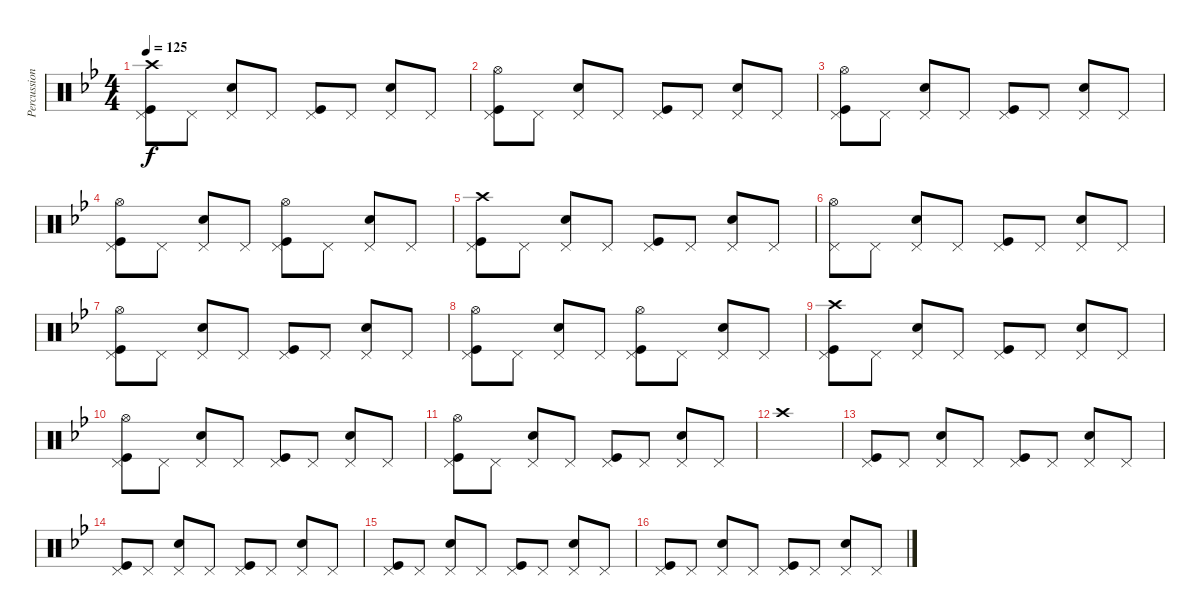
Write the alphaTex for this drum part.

\track ("Percussion" "Percussion") {instrument percussion}
\staff {score}
\articulation defaults
\ts (4 4)
\tempo 125
\clef neutral
\ks bb
("Crash high (hit)" "Kick (hit)" "Pedal Hi-Hat (hit)").8{dy f} "Pedal Hi-Hat (hit)".8 ("Snare (hit) 2" "Pedal Hi-Hat (hit)").8 "Pedal Hi-Hat (hit)".8 ("Kick (hit)" "Pedal Hi-Hat (hit)").8 "Pedal Hi-Hat (hit)".8 ("Snare (hit) 2" "Pedal Hi-Hat (hit)").8 "Pedal Hi-Hat (hit)".8 |
("Hi-Hat (open)" "Kick (hit)" "Pedal Hi-Hat (hit)").8 "Pedal Hi-Hat (hit)".8 ("Snare (hit) 2" "Pedal Hi-Hat (hit)").8 "Pedal Hi-Hat (hit)".8 ("Kick (hit)" "Pedal Hi-Hat (hit)").8 "Pedal Hi-Hat (hit)".8 ("Snare (hit) 2" "Pedal Hi-Hat (hit)").8 "Pedal Hi-Hat (hit)".8 |
("Hi-Hat (open)" "Kick (hit)" "Pedal Hi-Hat (hit)").8 "Pedal Hi-Hat (hit)".8 ("Snare (hit) 2" "Pedal Hi-Hat (hit)").8 "Pedal Hi-Hat (hit)".8 ("Kick (hit)" "Pedal Hi-Hat (hit)").8 "Pedal Hi-Hat (hit)".8 ("Snare (hit) 2" "Pedal Hi-Hat (hit)").8 "Pedal Hi-Hat (hit)".8 |
("Hi-Hat (open)" "Kick (hit)" "Pedal Hi-Hat (hit)").8 "Pedal Hi-Hat (hit)".8 ("Snare (hit) 2" "Pedal Hi-Hat (hit)").8 "Pedal Hi-Hat (hit)".8 ("Hi-Hat (open)" "Kick (hit)" "Pedal Hi-Hat (hit)").8 "Pedal Hi-Hat (hit)".8 ("Snare (hit) 2" "Pedal Hi-Hat (hit)").8 "Pedal Hi-Hat (hit)".8 |
("Crash high (hit)" "Kick (hit)" "Pedal Hi-Hat (hit)").8 "Pedal Hi-Hat (hit)".8 ("Snare (hit) 2" "Pedal Hi-Hat (hit)").8 "Pedal Hi-Hat (hit)".8 ("Kick (hit)" "Pedal Hi-Hat (hit)").8 "Pedal Hi-Hat (hit)".8 ("Snare (hit) 2" "Pedal Hi-Hat (hit)").8 "Pedal Hi-Hat (hit)".8 |
("Hi-Hat (open)" "Pedal Hi-Hat (hit)").8 "Pedal Hi-Hat (hit)".8 ("Snare (hit) 2" "Pedal Hi-Hat (hit)").8 "Pedal Hi-Hat (hit)".8 ("Kick (hit)" "Pedal Hi-Hat (hit)").8 "Pedal Hi-Hat (hit)".8 ("Snare (hit) 2" "Pedal Hi-Hat (hit)").8 "Pedal Hi-Hat (hit)".8 |
("Hi-Hat (open)" "Kick (hit)" "Pedal Hi-Hat (hit)").8 "Pedal Hi-Hat (hit)".8 ("Snare (hit) 2" "Pedal Hi-Hat (hit)").8 "Pedal Hi-Hat (hit)".8 ("Kick (hit)" "Pedal Hi-Hat (hit)").8 "Pedal Hi-Hat (hit)".8 ("Snare (hit) 2" "Pedal Hi-Hat (hit)").8 "Pedal Hi-Hat (hit)".8 |
("Hi-Hat (open)" "Kick (hit)" "Pedal Hi-Hat (hit)").8 "Pedal Hi-Hat (hit)".8 ("Snare (hit) 2" "Pedal Hi-Hat (hit)").8 "Pedal Hi-Hat (hit)".8 ("Hi-Hat (open)" "Kick (hit)" "Pedal Hi-Hat (hit)").8 "Pedal Hi-Hat (hit)".8 ("Snare (hit) 2" "Pedal Hi-Hat (hit)").8 "Pedal Hi-Hat (hit)".8 |
("Crash high (hit)" "Kick (hit)" "Pedal Hi-Hat (hit)").8 "Pedal Hi-Hat (hit)".8 ("Snare (hit) 2" "Pedal Hi-Hat (hit)").8 "Pedal Hi-Hat (hit)".8 ("Kick (hit)" "Pedal Hi-Hat (hit)").8 "Pedal Hi-Hat (hit)".8 ("Snare (hit) 2" "Pedal Hi-Hat (hit)").8 "Pedal Hi-Hat (hit)".8 |
("Hi-Hat (open)" "Kick (hit)" "Pedal Hi-Hat (hit)").8 "Pedal Hi-Hat (hit)".8 ("Snare (hit) 2" "Pedal Hi-Hat (hit)").8 "Pedal Hi-Hat (hit)".8 ("Kick (hit)" "Pedal Hi-Hat (hit)").8 "Pedal Hi-Hat (hit)".8 ("Snare (hit) 2" "Pedal Hi-Hat (hit)").8 "Pedal Hi-Hat (hit)".8 |
("Hi-Hat (open)" "Kick (hit)" "Pedal Hi-Hat (hit)").8 "Pedal Hi-Hat (hit)".8 ("Snare (hit) 2" "Pedal Hi-Hat (hit)").8 "Pedal Hi-Hat (hit)".8 ("Kick (hit)" "Pedal Hi-Hat (hit)").8 "Pedal Hi-Hat (hit)".8 ("Snare (hit) 2" "Pedal Hi-Hat (hit)").8 "Pedal Hi-Hat (hit)".8 |
"Crash high (hit)".1 |
("Kick (hit)" "Pedal Hi-Hat (hit)").8 "Pedal Hi-Hat (hit)".8 ("Snare (hit) 2" "Pedal Hi-Hat (hit)").8 "Pedal Hi-Hat (hit)".8 ("Kick (hit)" "Pedal Hi-Hat (hit)").8 "Pedal Hi-Hat (hit)".8 ("Snare (hit) 2" "Pedal Hi-Hat (hit)").8 "Pedal Hi-Hat (hit)".8 |
("Kick (hit)" "Pedal Hi-Hat (hit)").8 "Pedal Hi-Hat (hit)".8 ("Snare (hit) 2" "Pedal Hi-Hat (hit)").8 "Pedal Hi-Hat (hit)".8 ("Kick (hit)" "Pedal Hi-Hat (hit)").8 "Pedal Hi-Hat (hit)".8 ("Snare (hit) 2" "Pedal Hi-Hat (hit)").8 "Pedal Hi-Hat (hit)".8 |
("Kick (hit)" "Pedal Hi-Hat (hit)").8 "Pedal Hi-Hat (hit)".8 ("Snare (hit) 2" "Pedal Hi-Hat (hit)").8 "Pedal Hi-Hat (hit)".8 ("Kick (hit)" "Pedal Hi-Hat (hit)").8 "Pedal Hi-Hat (hit)".8 ("Snare (hit) 2" "Pedal Hi-Hat (hit)").8 "Pedal Hi-Hat (hit)".8 |
("Kick (hit)" "Pedal Hi-Hat (hit)").8 "Pedal Hi-Hat (hit)".8 ("Snare (hit) 2" "Pedal Hi-Hat (hit)").8 "Pedal Hi-Hat (hit)".8 ("Kick (hit)" "Pedal Hi-Hat (hit)").8 "Pedal Hi-Hat (hit)".8 ("Snare (hit) 2" "Pedal Hi-Hat (hit)").8 "Pedal Hi-Hat (hit)".8
